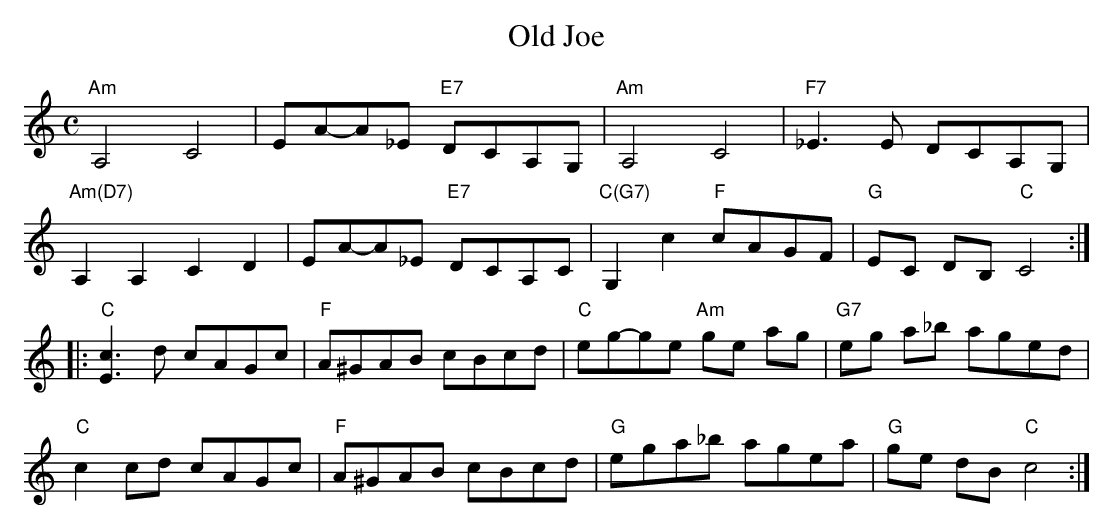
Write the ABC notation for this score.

X:1
T:Old Joe
M:C
L:1/8
K:C
"Am" A,4 C4 | EA-A_E "E7"DCA,G, | "Am"A,4 C4 | "F7"_E3E DCA,G,|
"Am(D7)" A,2 A,2 C2 D2 | EA-A_E "E7" DCA,C | "C(G7)" G,2 c2 "F"cAGF | "G"EC DB, "C"C4 :|
|:"C" [c3E3] d cAGc | "F" A^GAB cBcd | "C" eg-ge "Am"ge ag | "G7"eg a_b aged |
"C" c2 cd cAGc | "F" A^GAB cBcd | "G" ega_b agea | "G" ge dB "C" c4:|
